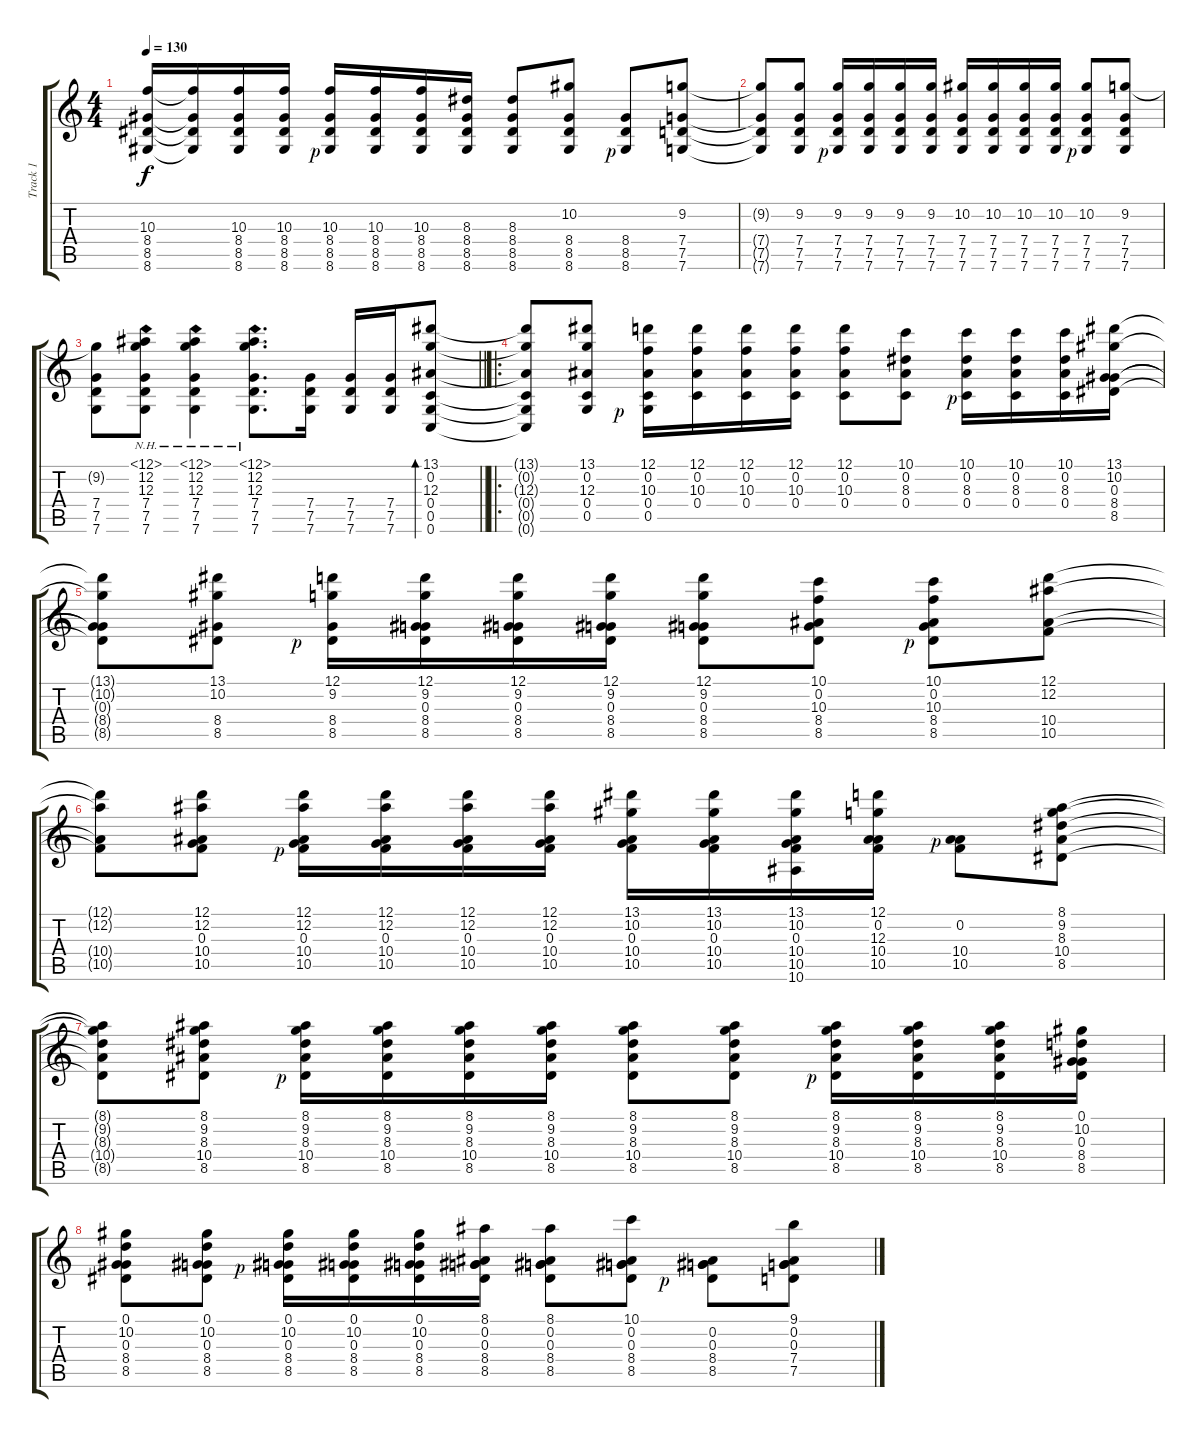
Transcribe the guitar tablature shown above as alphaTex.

\track ("Track 1" "Track 1") {instrument acousticguitarsteel}
\staff {score tabs}
\tuning (D4 Bb3 G3 C3 G2 C2) {hide}
\ts (4 4)
\tempo 130
\clef g2
\ks c
(10.3 8.4 8.5 8.6).16{dy f} (10.3{t} 8.4{t} 8.5{t} 8.6{t}).16 (10.3 8.4 8.5 8.6).16 (10.3 8.4 8.5 8.6).16 (10.3 8.4 8.5 8.6{rf 1}).16 (10.3 8.4 8.5 8.6).16 (10.3 8.4 8.5 8.6).16 (8.3 8.4 8.5 8.6).16 (8.3 8.4 8.5 8.6).8 (10.2 8.4 8.5 8.6).8 (8.4 8.5 8.6{rf 1}).8 (9.2 7.4 7.5 7.6).8 |
(9.2{t} 7.4{t} 7.5{t} 7.6{t}).8 (9.2 7.4 7.5 7.6).8 (9.2 7.4 7.5 7.6{rf 1}).16 (9.2 7.4 7.5 7.6).16 (9.2 7.4 7.5 7.6).16 (9.2 7.4 7.5 7.6).16 (10.2 7.4 7.5 7.6).16 (10.2 7.4 7.5 7.6).16 (10.2 7.4 7.5 7.6).16 (10.2 7.4 7.5 7.6).16 (10.2 7.4 7.5 7.6{rf 1}).8 (9.2 7.4 7.5 7.6).8 |
\barLineRight lightlight
(9.2{t} 7.4 7.5 7.6).8 (12.1{nh} 12.2 12.3 7.4 7.5 7.6).8 (12.1{nh} 12.2 12.3 7.4 7.5 7.6).4 (12.1{nh} 12.2 12.3 7.4 7.5 7.6).8{d} (7.4 7.5 7.6).16 (7.4 7.5 7.6).16 (7.4 7.5 7.6).16 (13.1 0.2 12.3 0.4 0.5 0.6).8{bd 30} |
\ro
(13.1{t} 0.2{t} 12.3{t} 0.4{t} 0.5{t} 0.6{t}).8 (13.1 0.2 12.3 0.4 0.5).8 (12.1 0.2 10.3 0.4 0.5{rf 1}).16 (12.1 0.2 10.3 0.4).16 (12.1 0.2 10.3 0.4).16 (12.1 0.2 10.3 0.4).16 (12.1 0.2 10.3 0.4).8 (10.1 0.2 8.3 0.4).8 (10.1 0.2 8.3 0.4{rf 1}).16 (10.1 0.2 8.3 0.4).16 (10.1 0.2 8.3 0.4).16 (13.1 10.2 0.3 8.4 8.5).16 |
(13.1{t} 10.2{t} 0.3{t} 8.4{t} 8.5{t}).8 (13.1 10.2 8.4 8.5).8 (12.1 9.2 8.4 8.5{rf 1}).16 (12.1 9.2 0.3 8.4 8.5).16 (12.1 9.2 0.3 8.4 8.5).16 (12.1 9.2 0.3 8.4 8.5).16 (12.1 9.2 0.3 8.4 8.5).8 (10.1 0.2 10.3 8.4 8.5).8 (10.1 0.2 10.3 8.4 8.5{rf 1}).8 (12.1 12.2 10.4 10.5).8 |
(12.1{t} 12.2{t} 10.4{t} 10.5{t}).8 (12.1 12.2 0.3 10.4 10.5).8 (12.1 12.2 0.3 10.4 10.5{rf 1}).16 (12.1 12.2 0.3 10.4 10.5).16 (12.1 12.2 0.3 10.4 10.5).16 (12.1 12.2 0.3 10.4 10.5).16 (13.1 10.2 0.3 10.4 10.5).16 (13.1 10.2 0.3 10.4 10.5).16 (13.1 10.2 0.3 10.4 10.5 10.6).16 (12.1 0.2 12.3 10.4 10.5).16 (0.2 10.4{rf 1} 10.5).8 (8.1 9.2 8.3 10.4 8.5).8 |
(8.1{t} 9.2{t} 8.3{t} 10.4{t} 8.5{t}).8 (8.1 9.2 8.3 10.4 8.5).8 (8.1 9.2 8.3 10.4 8.5{rf 1}).16 (8.1 9.2 8.3 10.4 8.5).16 (8.1 9.2 8.3 10.4 8.5).16 (8.1 9.2 8.3 10.4 8.5).16 (8.1 9.2 8.3 10.4 8.5).8 (8.1 9.2 8.3 10.4 8.5).8 (8.1 9.2 8.3 10.4 8.5{rf 1}).16 (8.1 9.2 8.3 10.4 8.5).16 (8.1 9.2 8.3 10.4 8.5).16 (0.1 10.2 0.3 8.4 8.5).16 |
(0.1 10.2 0.3 8.4 8.5).8 (0.1 10.2 0.3 8.4 8.5).8 (0.1 10.2 0.3 8.4{rf 1} 8.5).16 (0.1 10.2 0.3 8.4 8.5).16 (0.1 10.2 0.3 8.4 8.5).16 (8.1 0.2 0.3 8.4 8.5).16 (8.1 0.2 0.3 8.4 8.5).8 (10.1 0.2 0.3 8.4 8.5).8 (0.2 0.3 8.4 8.5{rf 1}).8 (9.1 0.2 0.3 7.4 7.5).8
